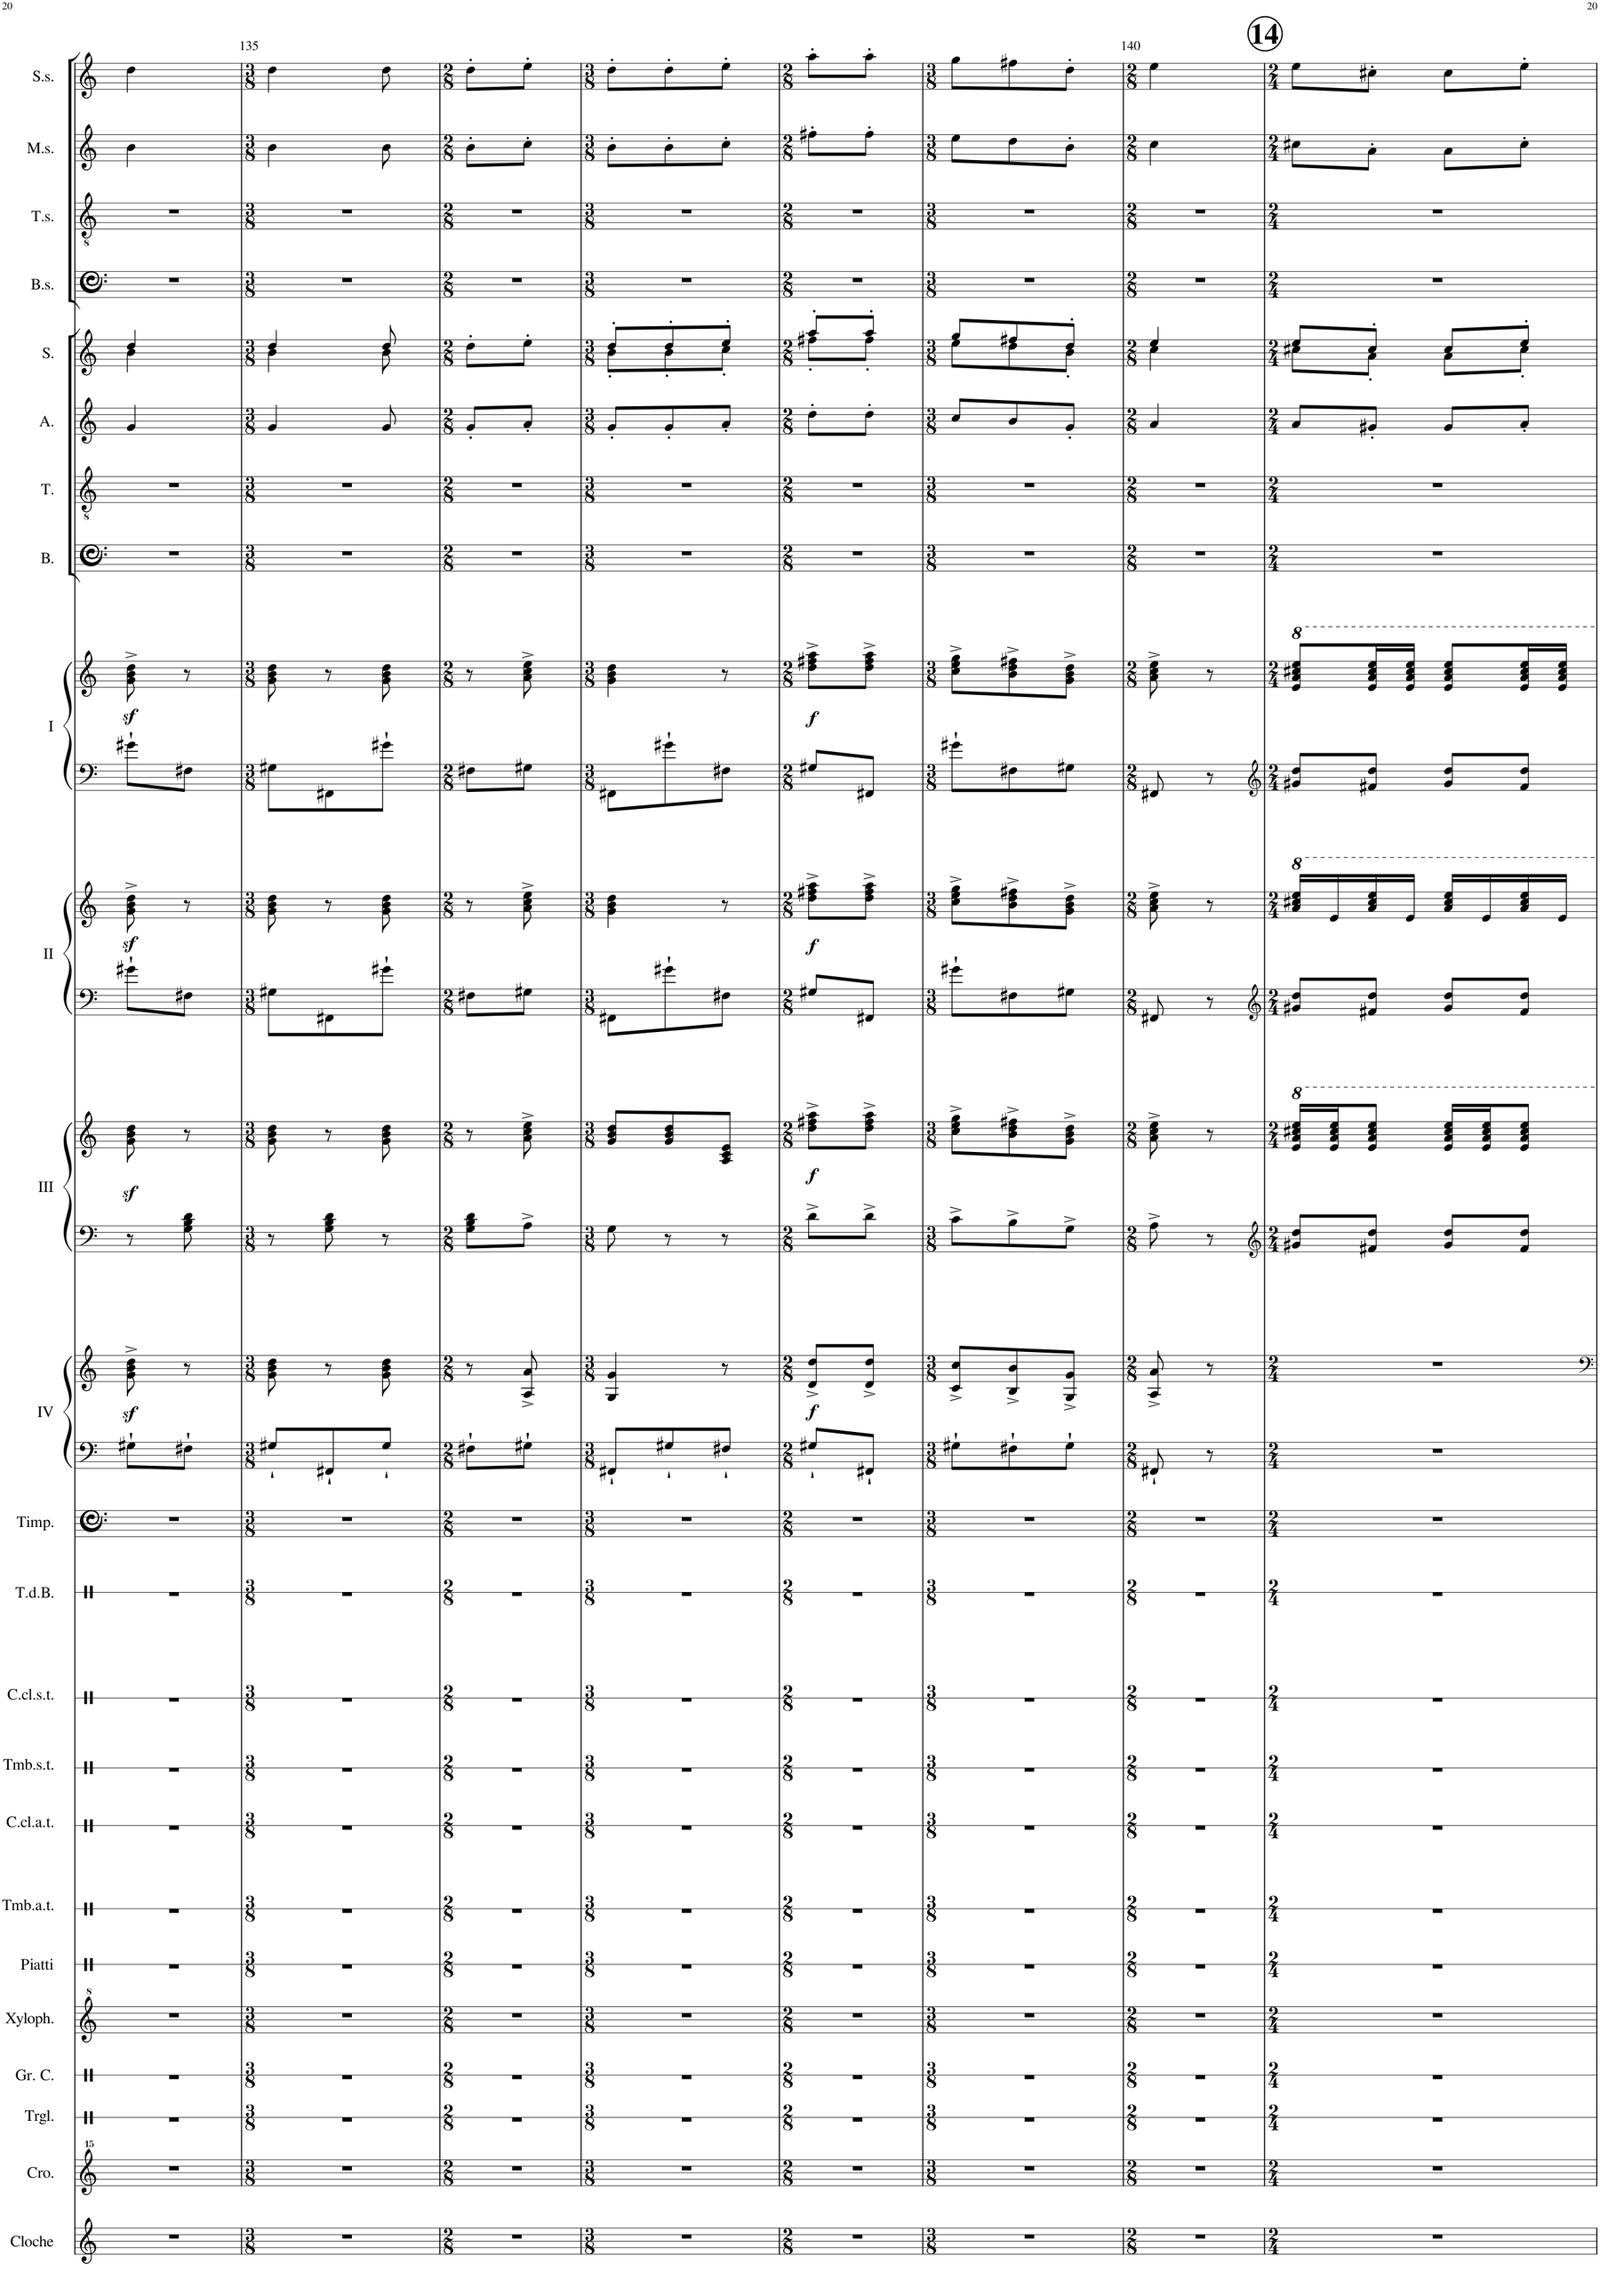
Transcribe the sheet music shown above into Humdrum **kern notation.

**kern	**kern	**kern	**kern	**kern	**kern	**kern	**kern	**kern	**kern	**kern	**kern	**kern	**kern	**dynam	**kern	**kern	**dynam	**kern	**kern	**dynam	**kern	**kern	**dynam	**kern	**kern	**kern	**kern	**kern	**kern	**kern	**kern
*part24	*part23	*part22	*part21	*part20	*part19	*part18	*part17	*part16	*part15	*part14	*part13	*part12	*part12	*part12	*part11	*part11	*part11	*part10	*part10	*part10	*part9	*part9	*part9	*part8	*part7	*part6	*part5	*part4	*part3	*part2	*part1
*staff28	*staff27	*staff26	*staff25	*staff24	*staff23	*staff22	*staff21	*staff20	*staff19	*staff18	*staff17	*staff16	*staff15	*staff15/16	*staff14	*staff13	*staff13/14	*staff12	*staff11	*staff11/12	*staff10	*staff9	*staff9/10	*staff8	*staff7	*staff6	*staff5	*staff4	*staff3	*staff2	*staff1
*I"Cloche	*I"Crotales	*I"Triangle	*I"Grosse Caisse	*I"Xylophone	*I"Piatti	*I"Tambour a Timbre	*I"Caisse Claire a Timbre	*I"Tambour sans Timbre	*I"Caisse Claire sans Timbre	*I"Tambour de Basque	*I"Timpani	*I"Piano IV	*	*	*I"Piano III	*	*	*I"Piano II	*	*	*I"Piano I	*	*	*I"Bass.	*I"Tenori	*I"Alto	*I"Soprano	*I"Bass Solo	*I"Tenor Solo	*I"Mezzo Soprano Solo	*I"Soprano Solo
*I'Cloche	*I'Cro.	*I'Trgl.	*I'Gr. C.	*I'Xyloph.	*I'Piatti	*I'Tmb.a.t.	*I'C.cl.a.t.	*I'Tmb.s.t.	*I'C.cl.s.t.	*I'T.d.B.	*I'Timp.	*I'IV	*	*	*I'III	*	*	*I'II	*	*	*I'I	*	*	*I'B.	*I'T.	*I'A.	*I'S.	*I'B.s.	*I'T.s.	*I'M.s.	*I'S.s.
!!LO:PB:g=z
*clefG2	*clefG^^2	*clefX	*clefX	*clefG^2	*clefX	*clefX	*clefX	*clefX	*clefX	*clefX	*clefF4	*clefF4	*clefG2	*	*clefF4	*clefG2	*	*clefF4	*clefG2	*	*clefF4	*clefG2	*	*clefF4	*clefGv2	*clefG2	*clefG2	*clefF4	*clefGv2	*clefG2	*clefG2
*	*	*	*	*	*	*	*	*	*	*	*	*	*	*	*	*	*	*	*	*	*	*	*	*ITrd12c21	*ITrd8c14	*ITrd5c9	*ITrd1c2	*	*ITrd7c12	*ITrd1c2	*
*k[]	*k[]	*k[]	*k[]	*k[]	*k[]	*k[]	*k[]	*k[]	*k[]	*k[]	*k[]	*k[]	*k[]	*	*k[]	*k[]	*	*k[]	*k[]	*	*k[]	*k[]	*	*k[]	*k[]	*k[]	*k[]	*k[]	*k[]	*k[]	*k[]
*M2/8	*M2/8	*M2/8	*M2/8	*M2/8	*M2/8	*M2/8	*M2/8	*M2/8	*M2/8	*M2/8	*M2/8	*M2/8	*M2/8	*	*M2/8	*M2/8	*	*M2/8	*M2/8	*	*M2/8	*M2/8	*	*M2/8	*M2/8	*M2/8	*M2/8	*M2/8	*M2/8	*M2/8	*M2/8
=134	=134	=134	=134	=134	=134	=134	=134	=134	=134	=134	=134	=134	=134	=134	=134	=134	=134	=134	=134	=134	=134	=134	=134	=134	=134	=134	=134	=134	=134	=134	=134
*	*	*	*	*	*	*	*	*	*	*	*	*	*	*	*	*	*	*	*	*	*	*	*	*	*	*	*^	*	*	*	*
4r	4r	4r	4r	4r	4r	4r	4r	4r	4r	4r	4r	8G#X`\L	8g\z<^ 8b\z<^ 8dd\z<^	.	8r	8g\z< 8b\z< 8dd\z<	.	8g#X`\L	8g\z<^ 8b\z<^ 8dd\z<^	.	8g#X`\L	8g\z<^ 8b\z<^ 8dd\z<^	.	4r	4r	4g/	4dd/	4b\	4r	4r	4b\	4dd\
.	.	.	.	.	.	.	.	.	.	.	.	8F#X`\J	8r	.	8G\ 8B\ 8d\	8r	.	8F#X\J	8r	.	8F#X\J	8r	.	.	.	.	.	.	.	.	.	.
=135	=135	=135	=135	=135	=135	=135	=135	=135	=135	=135	=135	=135	=135	=135	=135	=135	=135	=135	=135	=135	=135	=135	=135	=135	=135	=135	=135	=135	=135	=135	=135	=135
*M3/8	*M3/8	*M3/8	*M3/8	*M3/8	*M3/8	*M3/8	*M3/8	*M3/8	*M3/8	*M3/8	*M3/8	*M3/8	*M3/8	*	*M3/8	*M3/8	*	*M3/8	*M3/8	*	*M3/8	*M3/8	*	*M3/8	*M3/8	*M3/8	*M3/8	*	*M3/8	*M3/8	*M3/8	*M3/8
4.r	4.r	4.r	4.r	4.r	4.r	4.r	4.r	4.r	4.r	4.r	4.r	8G#X`/L	8g\ 8b\ 8dd\	.	8r	8g\ 8b\ 8dd\	.	8G#X\L	8g\ 8b\ 8dd\	.	8G#X\L	8g\ 8b\ 8dd\	.	4.r	4.r	4g/	4dd/	4b\	4.r	4.r	4b\	4dd\
.	.	.	.	.	.	.	.	.	.	.	.	8FF#X`/	8r	.	8G\ 8B\ 8d\	8r	.	8FF#X\	8r	.	8FF#X\	8r	.	.	.	.	.	.	.	.	.	.
.	.	.	.	.	.	.	.	.	.	.	.	8G#`/J	8g\ 8b\ 8dd\	.	8r	8g\ 8b\ 8dd\	.	8g#X`\J	8g\ 8b\ 8dd\	.	8g#X`\J	8g\ 8b\ 8dd\	.	.	.	8g/	8dd/	8b\	.	.	8b\	8dd\
*	*	*	*	*	*	*	*	*	*	*	*	*	*	*	*	*	*	*	*	*	*	*	*	*	*	*	*v	*v	*	*	*	*
=136	=136	=136	=136	=136	=136	=136	=136	=136	=136	=136	=136	=136	=136	=136	=136	=136	=136	=136	=136	=136	=136	=136	=136	=136	=136	=136	=136	=136	=136	=136	=136
*M2/8	*M2/8	*M2/8	*M2/8	*M2/8	*M2/8	*M2/8	*M2/8	*M2/8	*M2/8	*M2/8	*M2/8	*M2/8	*M2/8	*	*M2/8	*M2/8	*	*M2/8	*M2/8	*	*M2/8	*M2/8	*	*M2/8	*M2/8	*M2/8	*M2/8	*M2/8	*M2/8	*M2/8	*M2/8
4r	4r	4r	4r	4r	4r	4r	4r	4r	4r	4r	4r	8F#X`\L	8r	.	8G\ 8B\ 8d\L	8r	.	8F#X\L	8r	.	8F#X\L	8r	.	4r	4r	8g'/L	8dd'\L	4r	4r	8b'\L	8dd'\L
.	.	.	.	.	.	.	.	.	.	.	.	8G#X`\J	8A/^ 8a/^	.	8A^\J	8a\^ 8cc\^ 8ee\^	.	8G#X\J	8a\^ 8cc\^ 8ee\^	.	8G#X\J	8a\^ 8cc\^ 8ee\^	.	.	.	8a'/J	8ee'\J	.	.	8cc'\J	8ee'\J
=137	=137	=137	=137	=137	=137	=137	=137	=137	=137	=137	=137	=137	=137	=137	=137	=137	=137	=137	=137	=137	=137	=137	=137	=137	=137	=137	=137	=137	=137	=137	=137
*M3/8	*M3/8	*M3/8	*M3/8	*M3/8	*M3/8	*M3/8	*M3/8	*M3/8	*M3/8	*M3/8	*M3/8	*M3/8	*M3/8	*	*M3/8	*M3/8	*	*M3/8	*M3/8	*	*M3/8	*M3/8	*	*M3/8	*M3/8	*M3/8	*M3/8	*M3/8	*M3/8	*M3/8	*M3/8
*	*	*	*	*	*	*	*	*	*	*	*	*	*	*	*	*	*	*	*	*	*	*	*	*	*	*	*^	*	*	*	*
4.r	4.r	4.r	4.r	4.r	4.r	4.r	4.r	4.r	4.r	4.r	4.r	8FF#X`/L	4G/ 4g/	.	8G\	8g/ 8b/ 8dd/L	.	8FF#X\L	4g\ 4b\ 4dd\	.	8FF#X\L	4g\ 4b\ 4dd\	.	4.r	4.r	8g'/L	8dd'/L	8b'\L	4.r	4.r	8b'\L	8dd'\L
.	.	.	.	.	.	.	.	.	.	.	.	8G#X`/	.	.	8r	8g/ 8b/ 8dd/	.	8g#X`\	.	.	8g#X`\	.	.	.	.	8g'/	8dd'/	8b'\	.	.	8b'\	8dd'\
.	.	.	.	.	.	.	.	.	.	.	.	8F#X`/J	8r	.	8r	8A/ 8c/ 8e/J	.	8F#X\J	8r	.	8F#X\J	8r	.	.	.	8a'/J	8ee'/J	8cc'\J	.	.	8cc'\J	8ee'\J
=138	=138	=138	=138	=138	=138	=138	=138	=138	=138	=138	=138	=138	=138	=138	=138	=138	=138	=138	=138	=138	=138	=138	=138	=138	=138	=138	=138	=138	=138	=138	=138	=138
*M2/8	*M2/8	*M2/8	*M2/8	*M2/8	*M2/8	*M2/8	*M2/8	*M2/8	*M2/8	*M2/8	*M2/8	*M2/8	*M2/8	*	*M2/8	*M2/8	*	*M2/8	*M2/8	*	*M2/8	*M2/8	*	*M2/8	*M2/8	*M2/8	*M2/8	*	*M2/8	*M2/8	*M2/8	*M2/8
!	!	!	!	!	!	!	!	!	!	!	!	!	!	!LO:DY:b	!	!	!LO:DY:b	!	!	!LO:DY:b	!	!	!LO:DY:b	!	!	!	!	!	!	!	!	!
4r	4r	4r	4r	4r	4r	4r	4r	4r	4r	4r	4r	8G#X`/L	8d/^ 8dd/^L	f	8d^\L	8dd\^ 8ff#X\^ 8aa\^L	f	8G#X/L	8dd\^ 8ff#X\^ 8aa\^L	f	8G#X/L	8dd\^ 8ff#X\^ 8aa\^L	f	4r	4r	8dd'\L	8aa'/L	8ff#X'\L	4r	4r	8ff#X'\L	8aa'\L
.	.	.	.	.	.	.	.	.	.	.	.	8FF#X`/J	8d/^ 8dd/^J	.	8d^\J	8dd\^ 8ff#\^ 8aa\^J	.	8FF#X/J	8dd\^ 8ff#\^ 8aa\^J	.	8FF#X/J	8dd\^ 8ff#\^ 8aa\^J	.	.	.	8dd'\J	8aa'/J	8ff#'\J	.	.	8ff#'\J	8aa'\J
=139	=139	=139	=139	=139	=139	=139	=139	=139	=139	=139	=139	=139	=139	=139	=139	=139	=139	=139	=139	=139	=139	=139	=139	=139	=139	=139	=139	=139	=139	=139	=139	=139
*M3/8	*M3/8	*M3/8	*M3/8	*M3/8	*M3/8	*M3/8	*M3/8	*M3/8	*M3/8	*M3/8	*M3/8	*M3/8	*M3/8	*	*M3/8	*M3/8	*	*M3/8	*M3/8	*	*M3/8	*M3/8	*	*M3/8	*M3/8	*M3/8	*M3/8	*	*M3/8	*M3/8	*M3/8	*M3/8
4.r	4.r	4.r	4.r	4.r	4.r	4.r	4.r	4.r	4.r	4.r	4.r	8G#X`\L	8c/^ 8cc/^L	.	8c^\L	8cc\^ 8ee\^ 8gg\^L	.	8g#X`\L	8cc\^ 8ee\^ 8gg\^L	.	8g#X`\L	8cc\^ 8ee\^ 8gg\^L	.	4.r	4.r	8cc/L	8gg/L	8ee\L	4.r	4.r	8ee\L	8gg\L
.	.	.	.	.	.	.	.	.	.	.	.	8F#X`\	8B/^ 8b/^	.	8B^\	8b\^ 8dd\^ 8ff#X\^	.	8F#X\	8b\^ 8dd\^ 8ff#X\^	.	8F#X\	8b\^ 8dd\^ 8ff#X\^	.	.	.	8b/	8ff#X/	8dd\	.	.	8dd\	8ff#X\
.	.	.	.	.	.	.	.	.	.	.	.	8G#`\J	8G/^ 8g/^J	.	8G^\J	8g\^ 8b\^ 8dd\^J	.	8G#X\J	8g\^ 8b\^ 8dd\^J	.	8G#X\J	8g\^ 8b\^ 8dd\^J	.	.	.	8g'/J	8dd'/J	8b'\J	.	.	8b'\J	8dd'\J
=140	=140	=140	=140	=140	=140	=140	=140	=140	=140	=140	=140	=140	=140	=140	=140	=140	=140	=140	=140	=140	=140	=140	=140	=140	=140	=140	=140	=140	=140	=140	=140	=140
*M2/8	*M2/8	*M2/8	*M2/8	*M2/8	*M2/8	*M2/8	*M2/8	*M2/8	*M2/8	*M2/8	*M2/8	*M2/8	*M2/8	*	*M2/8	*M2/8	*	*M2/8	*M2/8	*	*M2/8	*M2/8	*	*M2/8	*M2/8	*M2/8	*M2/8	*	*M2/8	*M2/8	*M2/8	*M2/8
4r	4r	4r	4r	4r	4r	4r	4r	4r	4r	4r	4r	8FF#X`/	8A/^ 8a/^	.	8A^\	8a\^ 8cc\^ 8ee\^	.	8FF#X/	8a\^ 8cc\^ 8ee\^	.	8FF#X/	8a\^ 8cc\^ 8ee\^	.	4r	4r	4a/	4ee/	4cc\	4r	4r	4cc\	4ee\
.	.	.	.	.	.	.	.	.	.	.	.	8r	8r	.	8r	8r	.	8r	8r	.	8r	8r	.	.	.	.	.	.	.	.	.	.
!!LO:REH:place=s1:a:B:cj:enc=circle:fs=22:t=14
=141	=141	=141	=141	=141	=141	=141	=141	=141	=141	=141	=141	=141	=141	=141	=141	=141	=141	=141	=141	=141	=141	=141	=141	=141	=141	=141	=141	=141	=141	=141	=141	=141
*	*	*	*	*	*	*	*	*	*	*	*	*	*	*	*clefG2	*	*	*clefG2	*	*	*clefG2	*	*	*	*	*	*	*	*	*	*	*
*M2/4	*M2/4	*M2/4	*M2/4	*M2/4	*M2/4	*M2/4	*M2/4	*M2/4	*M2/4	*M2/4	*M2/4	*M2/4	*M2/4	*	*M2/4	*M2/4	*	*M2/4	*M2/4	*	*M2/4	*M2/4	*	*M2/4	*M2/4	*M2/4	*M2/4	*	*M2/4	*M2/4	*M2/4	*M2/4
2r	2r	2r	2r	2r	2r	2r	2r	2r	2r	2r	2r	2r	2r	.	8g#X/ 8dd/L	16ee/ 16aa/ 16ccc#X/ 16eee/LL	.	8g#X/ 8dd/L	16aa/ 16ccc#X/ 16eee/LL	.	8g#X/ 8dd/L	8ee/ 8aa/ 8ccc#X/ 8eee/L	.	2r	2r	8a/L	8ee/L	8cc#X\L	2r	2r	8cc#X\L	8ee\L
.	.	.	.	.	.	.	.	.	.	.	.	.	.	.	.	16ee/ 16aa/ 16ccc#/ 16eee/J	.	.	16ee/	.	.	.	.	.	.	.	.	.	.	.	.	.
.	.	.	.	.	.	.	.	.	.	.	.	.	.	.	8f#X/ 8dd/J	8ee/ 8aa/ 8ccc#/ 8eee/J	.	8f#X/ 8dd/J	16aa/ 16ccc#/ 16eee/	.	8f#X/ 8dd/J	16ee/ 16aa/ 16ccc#/ 16eee/L	.	.	.	8g#X'/J	8cc#'/J	8a'\J	.	.	8a'\J	8cc#X'\J
.	.	.	.	.	.	.	.	.	.	.	.	.	.	.	.	.	.	.	16ee/JJ	.	.	16ee/ 16aa/ 16ccc#/ 16eee/JJ	.	.	.	.	.	.	.	.	.	.
.	.	.	.	.	.	.	.	.	.	.	.	.	.	.	8g#/ 8dd/L	16ee/ 16aa/ 16ccc#/ 16eee/LL	.	8g#/ 8dd/L	16aa/ 16ccc#/ 16eee/LL	.	8g#/ 8dd/L	8ee/ 8aa/ 8ccc#/ 8eee/L	.	.	.	8g#/L	8cc#/L	8a\L	.	.	8a\L	8cc#\L
.	.	.	.	.	.	.	.	.	.	.	.	.	.	.	.	16ee/ 16aa/ 16ccc#/ 16eee/J	.	.	16ee/	.	.	.	.	.	.	.	.	.	.	.	.	.
.	.	.	.	.	.	.	.	.	.	.	.	.	.	.	8f#/ 8dd/J	8ee/ 8aa/ 8ccc#/ 8eee/J	.	8f#/ 8dd/J	16aa/ 16ccc#/ 16eee/	.	8f#/ 8dd/J	16ee/ 16aa/ 16ccc#/ 16eee/L	.	.	.	8a'/J	8ee'/J	8cc#'\J	.	.	8cc#'\J	8ee'\J
.	.	.	.	.	.	.	.	.	.	.	.	.	.	.	.	.	.	.	16ee/JJ	.	.	16ee/ 16aa/ 16ccc#/ 16eee/JJ	.	.	.	.	.	.	.	.	.	.
*	*	*	*	*	*	*	*	*	*	*	*	*	*	*	*	*	*	*	*	*	*	*	*	*	*	*	*v	*v	*	*	*	*
=	=	=	=	=	=	=	=	=	=	=	=	=	=	=	=	=	=	=	=	=	=	=	=	=	=	=	=	=	=	=	=
*-	*-	*-	*-	*-	*-	*-	*-	*-	*-	*-	*-	*-	*-	*-	*-	*-	*-	*-	*-	*-	*-	*-	*-	*-	*-	*-	*-	*-	*-	*-	*-
